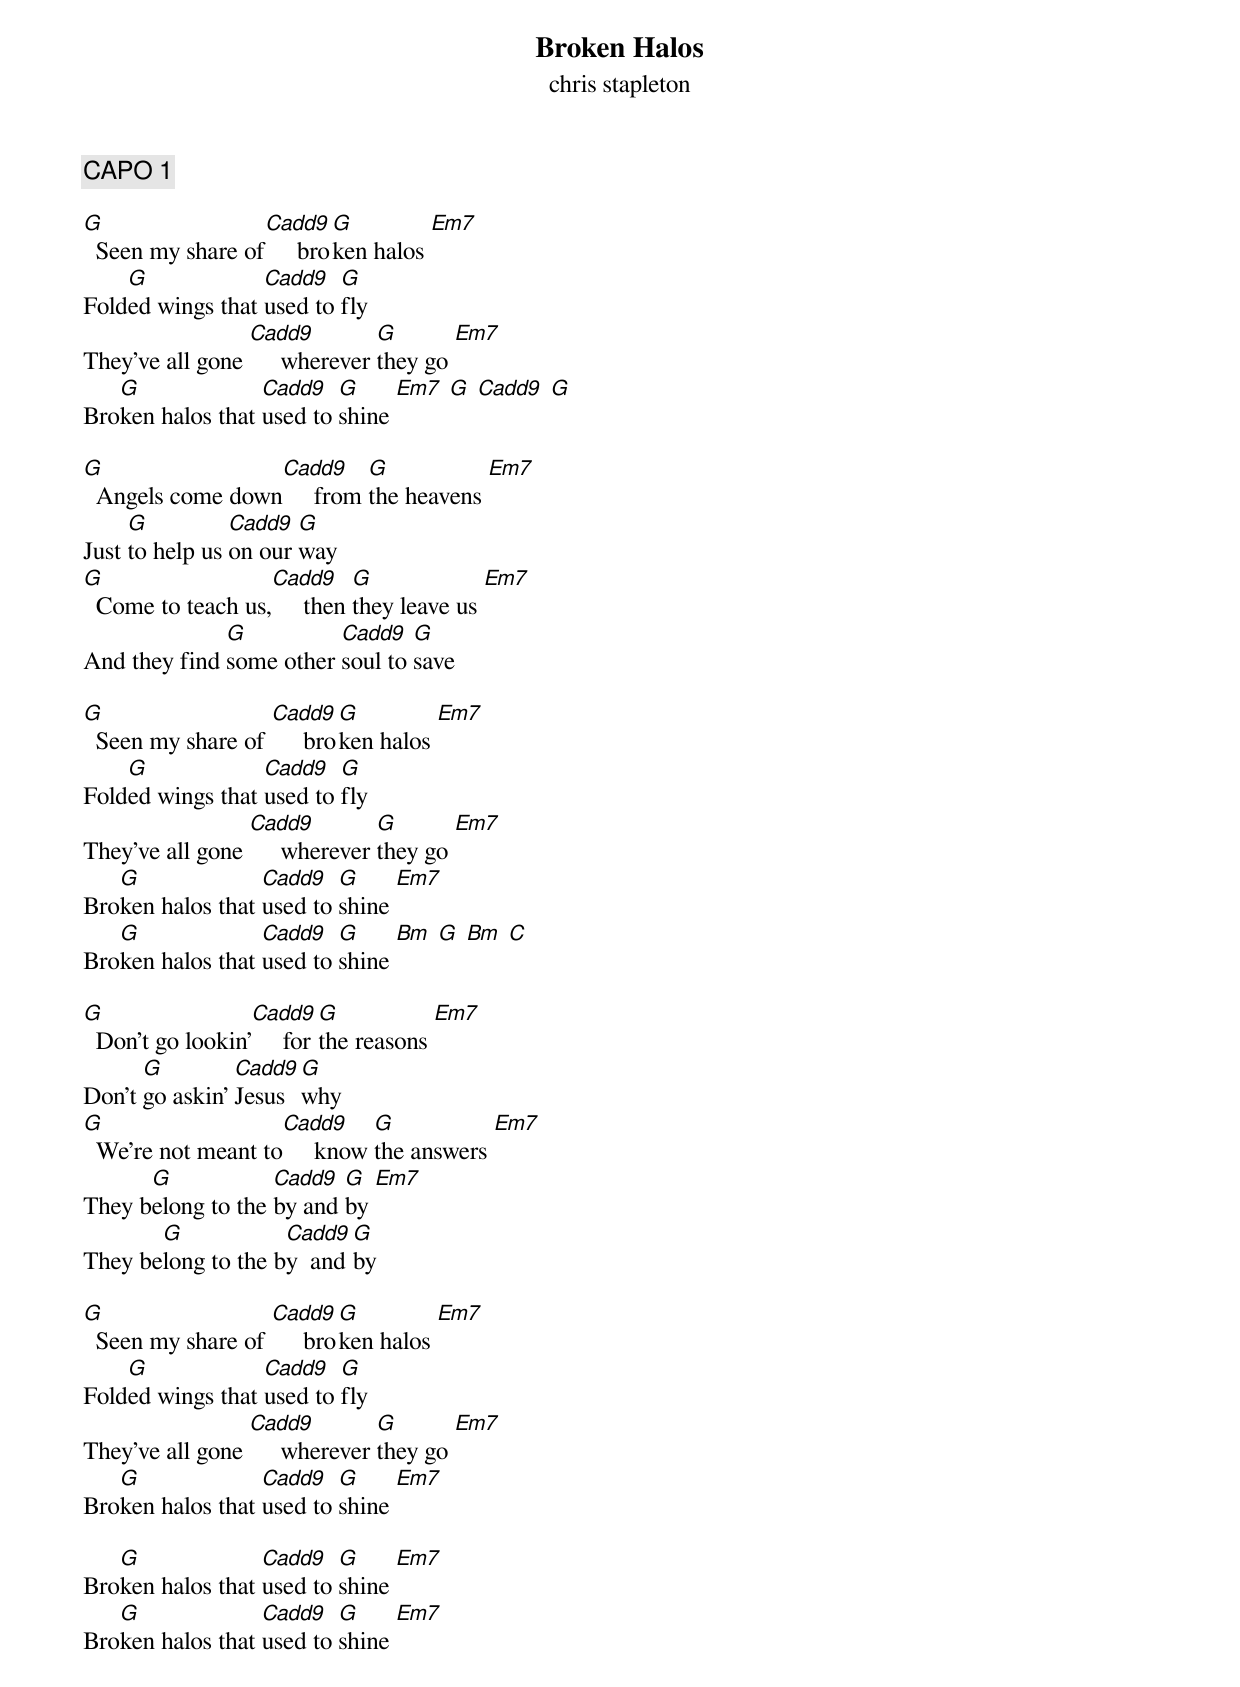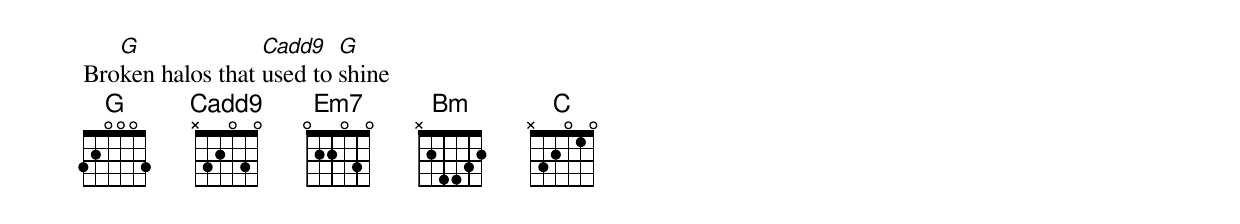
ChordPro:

{title: Broken Halos}
{subtitle: chris stapleton}
{c:CAPO 1}

[G]  Seen my share of[Cadd9]     bro[G]ken halos [Em7]
Fold[G]ed wings that [Cadd9]used to [G]fly
They've all gone [Cadd9]     wherever [G]they go [Em7]
Bro[G]ken halos that [Cadd9]used to [G]shine [Em7] [G] [Cadd9] [G]

[G]  Angels come down[Cadd9]     from [G]the heavens [Em7]
Just [G]to help us [Cadd9]on our [G]way
[G]  Come to teach us,[Cadd9]     then [G]they leave us [Em7]
And they find [G]some other [Cadd9]soul to [G]save

[G]  Seen my share of [Cadd9]     bro[G]ken halos [Em7]
Fold[G]ed wings that [Cadd9]used to [G]fly
They've all gone [Cadd9]     wherever [G]they go [Em7]
Bro[G]ken halos that [Cadd9]used to [G]shine [Em7]
Bro[G]ken halos that [Cadd9]used to [G]shine [Bm] [G] [Bm] [C]

[G]  Don't go lookin'[Cadd9]     for [G]the reasons [Em7]
Don't [G]go askin' [Cadd9]Jesus [G]why
[G]  We're not meant to[Cadd9]     know [G]the answers [Em7]
They b[G]elong to the [Cadd9]by and [G]by [Em7]
They be[G]long to the b[Cadd9]y  and [G]by

[G]  Seen my share of [Cadd9]     bro[G]ken halos [Em7]
Fold[G]ed wings that [Cadd9]used to [G]fly
They've all gone [Cadd9]     wherever [G]they go [Em7]
Bro[G]ken halos that [Cadd9]used to [G]shine [Em7]

Bro[G]ken halos that [Cadd9]used to [G]shine [Em7]
Bro[G]ken halos that [Cadd9]used to [G]shine [Em7]
Bro[G]ken halos that [Cadd9]used to [G]shine
